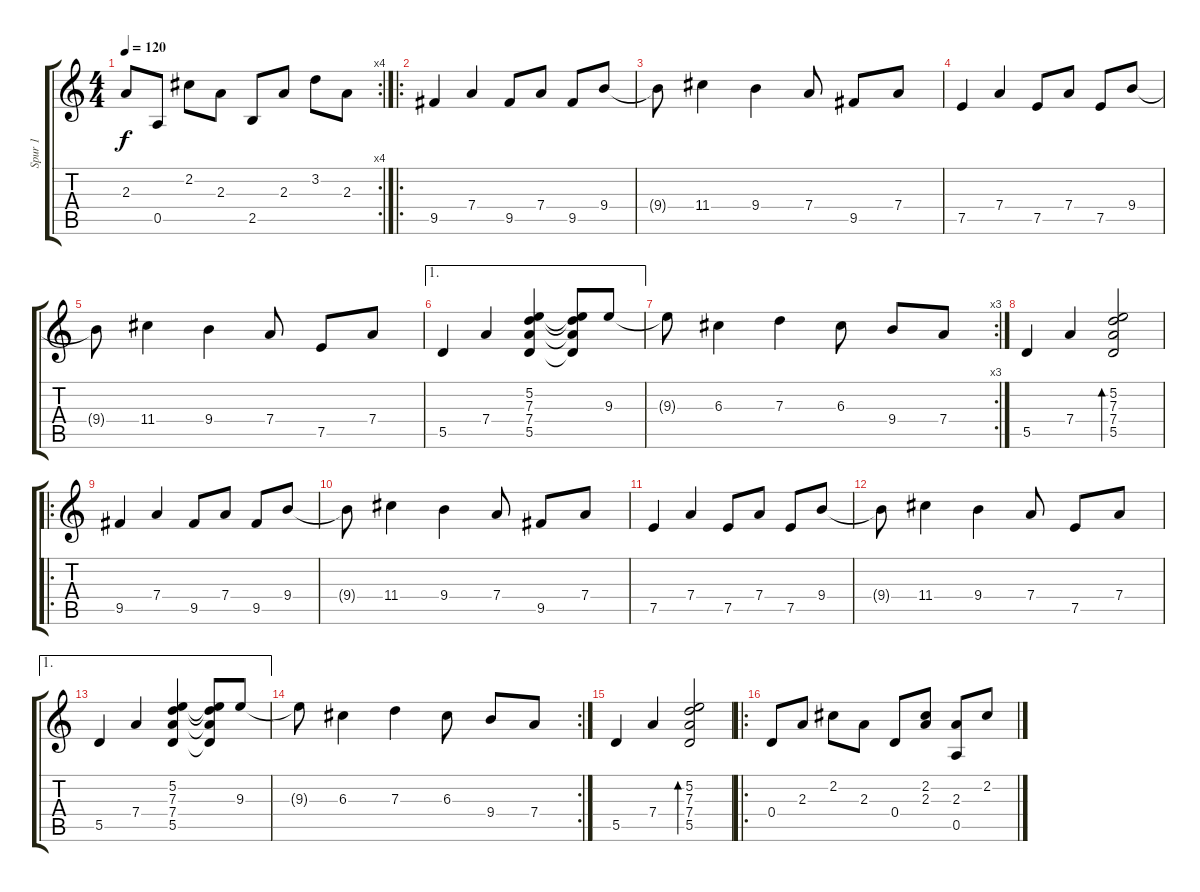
\track ("Spur 1" "Spur 1") {instrument acousticguitarsteel}
\staff {score tabs}
\tuning (E4 B3 G3 D3 A2 E2) {hide}
\rc 4
\ts (4 4)
\tempo 120
\clef g2
\ks c
2.3.8{dy f} 0.5.8 2.2.8 2.3.8 2.5.8 2.3.8 3.2.8 2.3.8 |
\ro
9.5.4 7.4.4 9.5.8 7.4.8 9.5.8 9.4.8 |
9.4{t}.8 11.4.4 9.4.4 7.4.8 9.5.8 7.4.8 |
7.5.4 7.4.4 7.5.8 7.4.8 7.5.8 9.4.8 |
9.4{t}.8 11.4.4 9.4.4 7.4.8 7.5.8 7.4.8 |
\ae 1
5.5.4 7.4.4 (5.2 7.3 7.4 5.5).4 (5.2{t} 7.3{t} 7.4{t} 5.5{t}).8 9.3.8 |
\rc 3
9.3{t}.8 6.3.4 7.3.4 6.3.8 9.4.8 7.4.8 |
5.5.4 7.4.4 (5.2 7.3 7.4 5.5).2{bd 120} |
\ro
9.5.4 7.4.4 9.5.8 7.4.8 9.5.8 9.4.8 |
9.4{t}.8 11.4.4 9.4.4 7.4.8 9.5.8 7.4.8 |
7.5.4 7.4.4 7.5.8 7.4.8 7.5.8 9.4.8 |
9.4{t}.8 11.4.4 9.4.4 7.4.8 7.5.8 7.4.8 |
\ae 1
5.5.4 7.4.4 (5.2 7.3 7.4 5.5).4 (5.2{t} 7.3{t} 7.4{t} 5.5{t}).8 9.3.8 |
\rc 2
9.3{t}.8 6.3.4 7.3.4 6.3.8 9.4.8 7.4.8 |
5.5.4 7.4.4 (5.2 7.3 7.4 5.5).2{bd 120} |
\ro
0.4.8 2.3.8 2.2.8 2.3.8 0.4.8 (2.2 2.3).8 (2.3 0.5).8 2.2.8
